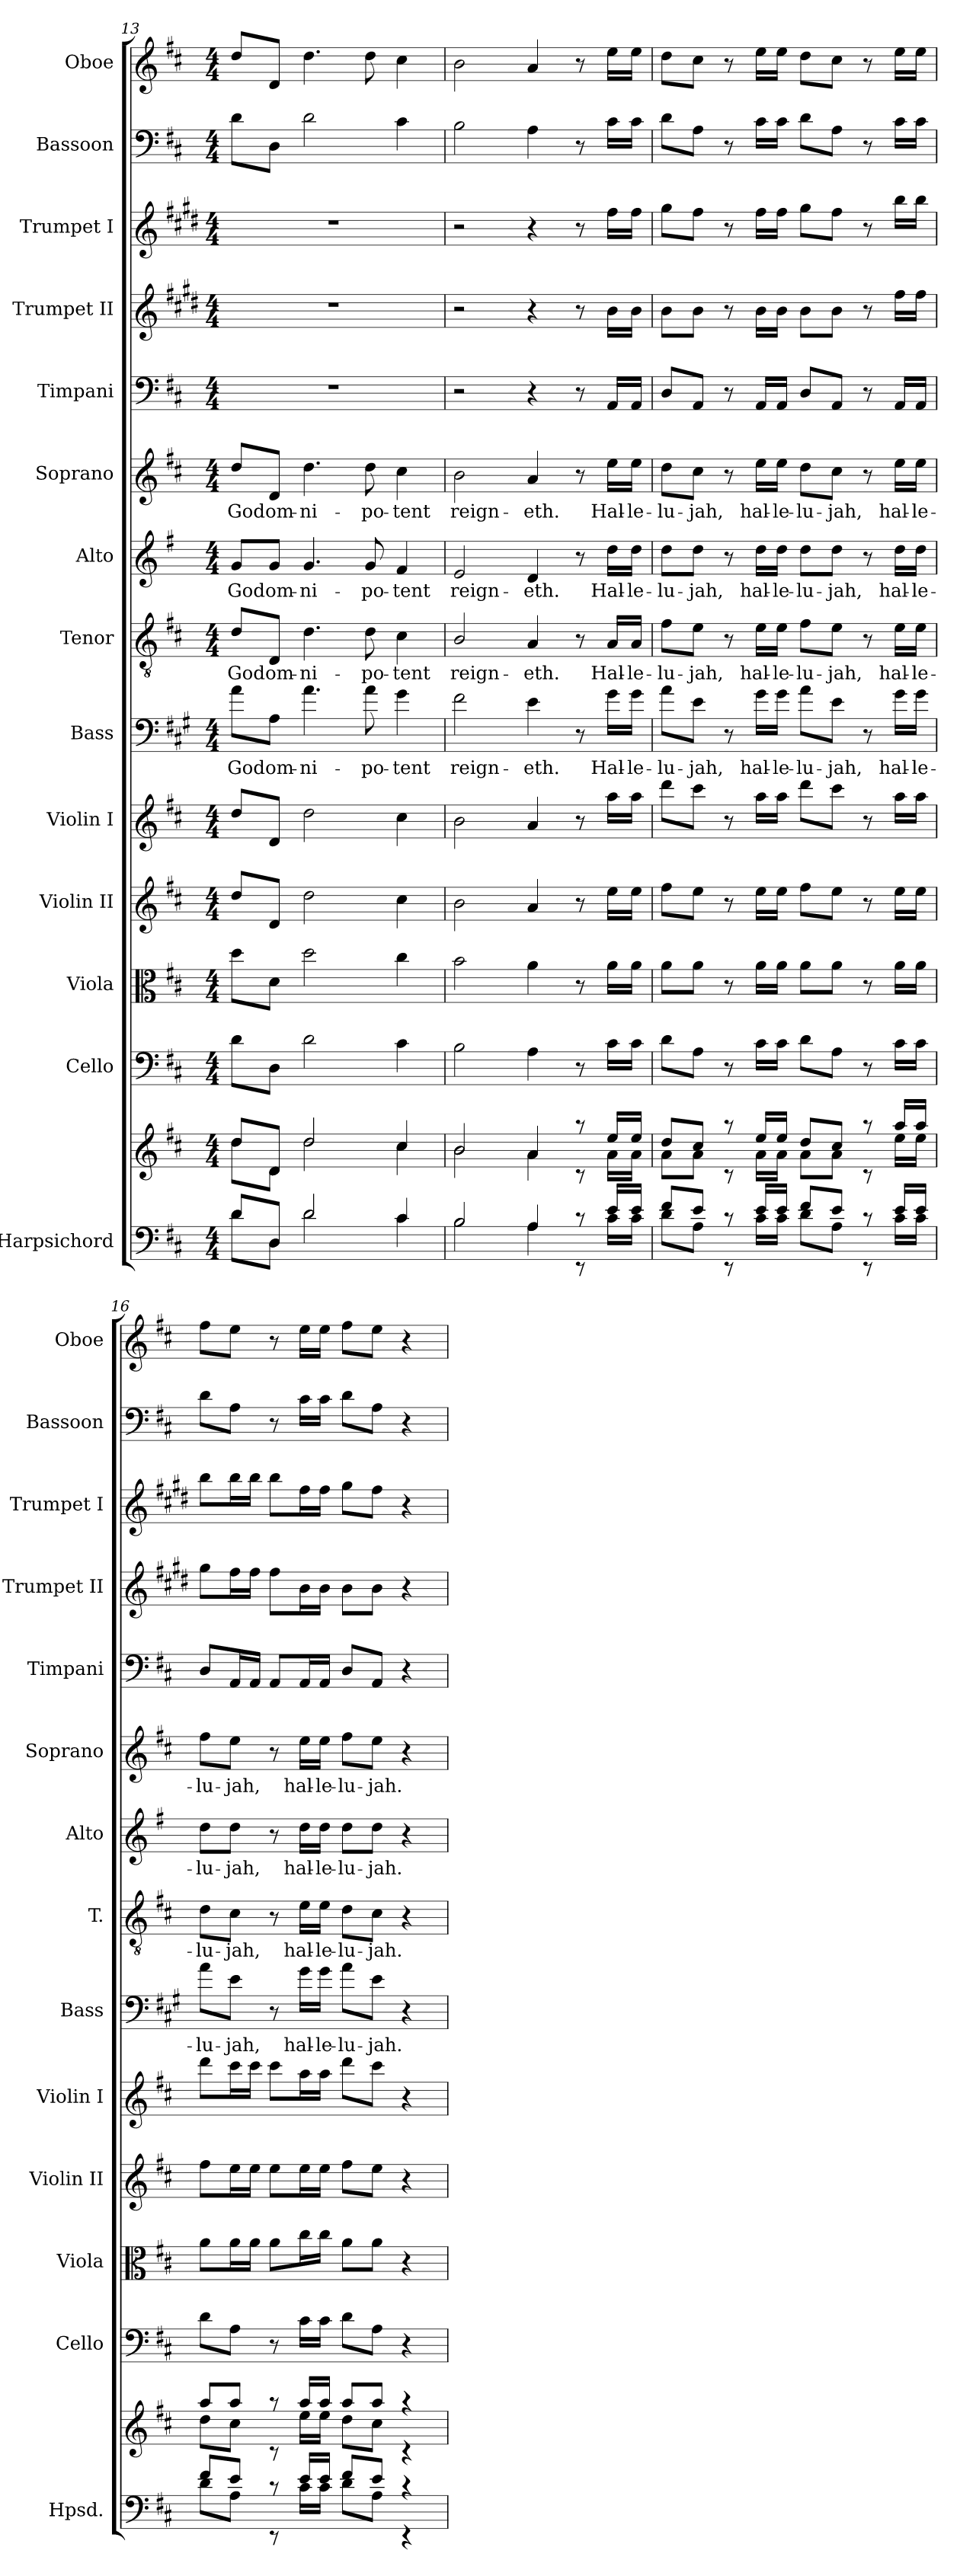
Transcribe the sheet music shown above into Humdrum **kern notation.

**kern	**kern	**kern	**kern	**kern	**kern	**kern	**text	**kern	**text	**kern	**text	**kern	**text	**kern	**kern	**kern	**kern	**kern
*part14	*part14	*part13	*part12	*part11	*part10	*part9	*part9	*part8	*part8	*part7	*part7	*part6	*part6	*part5	*part4	*part3	*part2	*part1
*staff15	*staff14	*staff13	*staff12	*staff11	*staff10	*staff9	*staff9	*staff8	*staff8	*staff7	*staff7	*staff6	*staff6	*staff5	*staff4	*staff3	*staff2	*staff1
*I"Harpsichord	*	*I"Cello	*I"Viola	*I"Violin II	*I"Violin I	*I"Bass	*	*I"Tenor	*	*I"Alto	*	*I"Soprano	*	*I"Timpani	*I"Trumpet II	*I"Trumpet I	*I"Bassoon	*I"Oboe
*I'Hpsd.	*	*I'Cello	*I'Viola	*I'Violin II	*I'Violin I	*I'Bass	*	*I'T.	*	*I'Alto	*	*I'Soprano	*	*I'Timpani	*I'Trumpet II	*I'Trumpet I	*I'Bassoon	*I'Oboe
*clefF4	*clefG2	*clefF4	*clefC3	*clefG2	*clefG2	*clefF4	*	*clefGv2	*	*clefG2	*	*clefG2	*	*clefF4	*clefG2	*clefG2	*clefF4	*clefG2
*	*	*	*	*	*	*ITrd4c7	*	*ITrd7c12	*	*ITrd3c5	*	*	*	*	*ITrd1c2	*ITrd1c2	*	*
*k[f#c#]	*k[f#c#]	*k[f#c#]	*k[f#c#]	*k[f#c#]	*k[f#c#]	*k[f#c#]	*	*k[f#c#]	*	*k[f#c#]	*	*k[f#c#]	*	*k[f#c#]	*k[f#c#]	*k[f#c#]	*k[f#c#]	*k[f#c#]
*D:	*D:	*D:	*D:	*D:	*D:	*D:	*	*D:	*	*D:	*	*D:	*	*D:	*D:	*D:	*D:	*D:
*M4/4	*M4/4	*M4/4	*M4/4	*M4/4	*M4/4	*M4/4	*	*M4/4	*	*M4/4	*	*M4/4	*	*M4/4	*M4/4	*M4/4	*M4/4	*M4/4
=13	=13	=13	=13	=13	=13	=13	=13	=13	=13	=13	=13	=13	=13	=13	=13	=13	=13	=13
*^	*^	*	*	*	*	*	*	*	*	*	*	*	*	*	*	*	*	*
!	!	!	!	!	!	!	!	!	!LO:LY:b	!	!LO:LY:b	!	!LO:LY:b	!	!LO:LY:b	!	!	!	!	!
8d/L	8d\L	8dd/L	8dd\L	8d\L	8dd\L	8dd/L	8dd/L	8d\L	God	8D/L	God	8d/L	God	8dd/L	God	1r	1r	1r	8d\L	8dd/L
!	!	!	!	!	!	!	!	!	!LO:LY:b	!	!LO:LY:b	!	!LO:LY:b	!	!LO:LY:b	!	!	!	!	!
8D/J	8D\J	8d/J	8d\J	8D\J	8d\J	8d/J	8d/J	8D\J	om-	8DD/J	om-	8d/J	om-	8d/J	om-	.	.	.	8D\J	8d/J
!	!	!	!	!	!	!	!	!	!LO:LY:b	!	!LO:LY:b	!	!LO:LY:b	!	!LO:LY:b	!	!	!	!	!
2d/	2d\	2dd/	2dd\	2d\	2dd\	2dd\	2dd\	4.d\	-ni-	4.D\	-ni-	4.d/	-ni-	4.dd\	-ni-	.	.	.	2d\	4.dd\
!	!	!	!	!	!	!	!	!	!LO:LY:b	!	!LO:LY:b	!	!LO:LY:b	!	!LO:LY:b	!	!	!	!	!
.	.	.	.	.	.	.	.	8d\	-po-	8D\	-po-	8d/	-po-	8dd\	-po-	.	.	.	.	8dd\
!	!	!	!	!	!	!	!	!	!LO:LY:b	!	!LO:LY:b	!	!LO:LY:b	!	!LO:LY:b	!	!	!	!	!
4c#/	4c#\	4cc#/	4cc#\	4c#\	4cc#\	4cc#\	4cc#\	4c#\	-tent	4C#\	-tent	4c#/	-tent	4cc#\	-tent	.	.	.	4c#\	4cc#\
!!LO:PB:g=z
=14	=14	=14	=14	=14	=14	=14	=14	=14	=14	=14	=14	=14	=14	=14	=14	=14	=14	=14	=14	=14
!	!	!	!	!	!	!	!	!	!LO:LY:b	!	!LO:LY:b	!	!LO:LY:b	!	!LO:LY:b	!	!	!	!	!
2B/	2B\	2b/	2b\	2B\	2b\	2b\	2b\	2B\	reign-	2BB/	reign-	2B/	reign-	2b\	reign-	2r	2r	2r	2B\	2b\
!	!	!	!	!	!	!	!	!	!LO:LY:b	!	!LO:LY:b	!	!LO:LY:b	!	!LO:LY:b	!	!	!	!	!
4A/	4A\	4a/	4a\	4A\	4a\	4a/	4a/	4A\	-eth.	4AA/	-eth.	4A/	-eth.	4a/	-eth.	4r	4r	4r	4A\	4a/
8rc	8rEE	8raa	8rc	8r	8r	8r	8r	8r	.	8r	.	8r	.	8r	.	8r	8r	8r	8r	8r
!	!	!	!	!	!	!	!	!	!LO:LY:b	!	!LO:LY:b	!	!LO:LY:b	!	!LO:LY:b	!	!	!	!	!
16e/LL	16c#\LL	16ee/LL	16a\LL	16c#\LL	16a\LL	16ee\LL	16aa\LL	16c#\LL	Hal-	16AA/LL	Hal-	16a\LL	Hal-	16ee\LL	Hal-	16AA/LL	16a\LL	16ee\LL	16c#\LL	16ee\LL
!	!	!	!	!	!	!	!	!	!LO:LY:b	!	!LO:LY:b	!	!LO:LY:b	!	!LO:LY:b	!	!	!	!	!
16e/JJ	16c#\JJ	16ee/JJ	16a\JJ	16c#\JJ	16a\JJ	16ee\JJ	16aa\JJ	16c#\JJ	-le-	16AA/JJ	-le-	16a\JJ	-le-	16ee\JJ	-le-	16AA/JJ	16a\JJ	16ee\JJ	16c#\JJ	16ee\JJ
=15	=15	=15	=15	=15	=15	=15	=15	=15	=15	=15	=15	=15	=15	=15	=15	=15	=15	=15	=15	=15
!	!	!	!	!	!	!	!	!	!LO:LY:b	!	!LO:LY:b	!	!LO:LY:b	!	!LO:LY:b	!	!	!	!	!
8f#/L	8d\L	8dd/L	8a\L	8d\L	8a\L	8ff#\L	8ddd\L	8d\L	-lu-	8F#\L	-lu-	8a\L	-lu-	8dd\L	-lu-	8D/L	8a\L	8ff#\L	8d\L	8dd\L
!	!	!	!	!	!	!	!	!	!LO:LY:b	!	!LO:LY:b	!	!LO:LY:b	!	!LO:LY:b	!	!	!	!	!
8e/J	8A\J	8cc#/J	8a\J	8A\J	8a\J	8ee\J	8ccc#\J	8A\J	-jah,	8E\J	-jah,	8a\J	-jah,	8cc#\J	-jah,	8AA/J	8a\J	8ee\J	8A\J	8cc#\J
8rc	8rEE	8raa	8rc	8r	8r	8r	8r	8r	.	8r	.	8r	.	8r	.	8r	8r	8r	8r	8r
!	!	!	!	!	!	!	!	!	!LO:LY:b	!	!LO:LY:b	!	!LO:LY:b	!	!LO:LY:b	!	!	!	!	!
16e/LL	16c#\LL	16ee/LL	16a\LL	16c#\LL	16a\LL	16ee\LL	16aa\LL	16c#\LL	hal-	16E\LL	hal-	16a\LL	hal-	16ee\LL	hal-	16AA/LL	16a\LL	16ee\LL	16c#\LL	16ee\LL
!	!	!	!	!	!	!	!	!	!LO:LY:b	!	!LO:LY:b	!	!LO:LY:b	!	!LO:LY:b	!	!	!	!	!
16e/JJ	16c#\JJ	16ee/JJ	16a\JJ	16c#\JJ	16a\JJ	16ee\JJ	16aa\JJ	16c#\JJ	-le-	16E\JJ	-le-	16a\JJ	-le-	16ee\JJ	-le-	16AA/JJ	16a\JJ	16ee\JJ	16c#\JJ	16ee\JJ
!	!	!	!	!	!	!	!	!	!LO:LY:b	!	!LO:LY:b	!	!LO:LY:b	!	!LO:LY:b	!	!	!	!	!
8f#/L	8d\L	8dd/L	8a\L	8d\L	8a\L	8ff#\L	8ddd\L	8d\L	-lu-	8F#\L	-lu-	8a\L	-lu-	8dd\L	-lu-	8D/L	8a\L	8ff#\L	8d\L	8dd\L
!	!	!	!	!	!	!	!	!	!LO:LY:b	!	!LO:LY:b	!	!LO:LY:b	!	!LO:LY:b	!	!	!	!	!
8e/J	8A\J	8cc#/J	8a\J	8A\J	8a\J	8ee\J	8ccc#\J	8A\J	-jah,	8E\J	-jah,	8a\J	-jah,	8cc#\J	-jah,	8AA/J	8a\J	8ee\J	8A\J	8cc#\J
8rc	8rEE	8raa	8rc	8r	8r	8r	8r	8r	.	8r	.	8r	.	8r	.	8r	8r	8r	8r	8r
!	!	!	!	!	!	!	!	!	!LO:LY:b	!	!LO:LY:b	!	!LO:LY:b	!	!LO:LY:b	!	!	!	!	!
16e/LL	16c#\LL	16aa/LL	16ee\LL	16c#\LL	16a\LL	16ee\LL	16aa\LL	16c#\LL	hal-	16E\LL	hal-	16a\LL	hal-	16ee\LL	hal-	16AA/LL	16ee\LL	16aa\LL	16c#\LL	16ee\LL
!	!	!	!	!	!	!	!	!	!LO:LY:b	!	!LO:LY:b	!	!LO:LY:b	!	!LO:LY:b	!	!	!	!	!
16e/JJ	16c#\JJ	16aa/JJ	16ee\JJ	16c#\JJ	16a\JJ	16ee\JJ	16aa\JJ	16c#\JJ	-le-	16E\JJ	-le-	16a\JJ	-le-	16ee\JJ	-le-	16AA/JJ	16ee\JJ	16aa\JJ	16c#\JJ	16ee\JJ
=16	=16	=16	=16	=16	=16	=16	=16	=16	=16	=16	=16	=16	=16	=16	=16	=16	=16	=16	=16	=16
!	!	!	!	!	!	!	!	!	!LO:LY:b	!	!LO:LY:b	!	!LO:LY:b	!	!LO:LY:b	!	!	!	!	!
8f#/L	8d\L	8aa/L	8dd\L	8d\L	8a\L	8ff#\L	8ddd\L	8d\L	-lu-	8D\L	-lu-	8a\L	-lu-	8ff#\L	-lu-	8D/L	8ff#\L	8aa\L	8d\L	8ff#\L
!	!	!	!	!	!	!	!	!	!LO:LY:b	!	!LO:LY:b	!	!LO:LY:b	!	!LO:LY:b	!	!	!	!	!
8e/J	8A\J	8aa/J	8cc#\J	8A\J	16a\L	16ee\L	16ccc#\L	8A\J	-jah,	8C#\J	-jah,	8a\J	-jah,	8ee\J	-jah,	16AA/L	16ee\L	16aa\L	8A\J	8ee\J
.	.	.	.	.	16a\JJ	16ee\JJ	16ccc#\JJ	.	.	.	.	.	.	.	.	16AA/JJ	16ee\JJ	16aa\JJ	.	.
8rc	8rEE	8raa	8rc	8r	8a\L	8ee\L	8ccc#\L	8r	.	8r	.	8r	.	8r	.	8AA/L	8ee\L	8aa\L	8r	8r
!	!	!	!	!	!	!	!	!	!LO:LY:b	!	!LO:LY:b	!	!LO:LY:b	!	!LO:LY:b	!	!	!	!	!
16e/LL	16c#\LL	16aa/LL	16ee\LL	16c#\LL	16cc#\L	16ee\L	16aa\L	16c#\LL	hal-	16E\LL	hal-	16a\LL	hal-	16ee\LL	hal-	16AA/L	16a\L	16ee\L	16c#\LL	16ee\LL
!	!	!	!	!	!	!	!	!	!LO:LY:b	!	!LO:LY:b	!	!LO:LY:b	!	!LO:LY:b	!	!	!	!	!
16e/JJ	16c#\JJ	16aa/JJ	16ee\JJ	16c#\JJ	16cc#\JJ	16ee\JJ	16aa\JJ	16c#\JJ	-le-	16E\JJ	-le-	16a\JJ	-le-	16ee\JJ	-le-	16AA/JJ	16a\JJ	16ee\JJ	16c#\JJ	16ee\JJ
!	!	!	!	!	!	!	!	!	!LO:LY:b	!	!LO:LY:b	!	!LO:LY:b	!	!LO:LY:b	!	!	!	!	!
8f#/L	8d\L	8aa/L	8dd\L	8d\L	8a\L	8ff#\L	8ddd\L	8d\L	-lu-	8D\L	-lu-	8a\L	-lu-	8ff#\L	-lu-	8D/L	8a\L	8ff#\L	8d\L	8ff#\L
!	!	!	!	!	!	!	!	!	!LO:LY:b	!	!LO:LY:b	!	!LO:LY:b	!	!LO:LY:b	!	!	!	!	!
8e/J	8A\J	8aa/J	8cc#\J	8A\J	8a\J	8ee\J	8ccc#\J	8A\J	-jah.	8C#\J	-jah.	8a\J	-jah.	8ee\J	-jah.	8AA/J	8a\J	8ee\J	8A\J	8ee\J
4rc	4rEE	4raa	4rc	4r	4r	4r	4r	4r	.	4r	.	4r	.	4r	.	4r	4r	4r	4r	4r
*v	*v	*	*	*	*	*	*	*	*	*	*	*	*	*	*	*	*	*	*	*
*	*v	*v	*	*	*	*	*	*	*	*	*	*	*	*	*	*	*	*	*
=	=	=	=	=	=	=	=	=	=	=	=	=	=	=	=	=	=	=
*-	*-	*-	*-	*-	*-	*-	*-	*-	*-	*-	*-	*-	*-	*-	*-	*-	*-	*-
